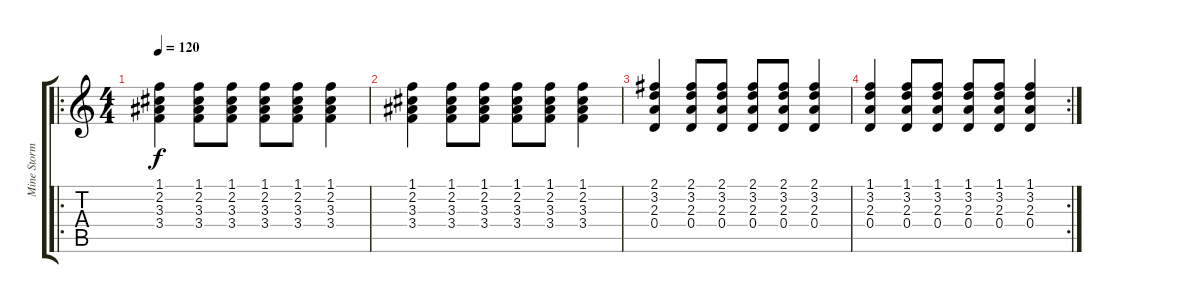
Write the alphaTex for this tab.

\track ("Mine Storm" "Mine Storm") {instrument overdrivenguitar}
\staff {score tabs}
\tuning (E4 B3 G3 D3 A2 E2) {hide}
\ro
\ts (4 4)
\tempo 120
\clef g2
\ks c
(1.1 2.2 3.3 3.4).4{dy f} (1.1 2.2 3.3 3.4).8 (1.1 2.2 3.3 3.4).8 (1.1 2.2 3.3 3.4).8 (1.1 2.2 3.3 3.4).8 (1.1 2.2 3.3 3.4).4 |
(1.1 2.2 3.3 3.4).4 (1.1 2.2 3.3 3.4).8 (1.1 2.2 3.3 3.4).8 (1.1 2.2 3.3 3.4).8 (1.1 2.2 3.3 3.4).8 (1.1 2.2 3.3 3.4).4 |
(2.1 3.2 2.3 0.4).4 (2.1 3.2 2.3 0.4).8 (2.1 3.2 2.3 0.4).8 (2.1 3.2 2.3 0.4).8 (2.1 3.2 2.3 0.4).8 (2.1 3.2 2.3 0.4).4 |
\rc 2
(1.1 3.2 2.3 0.4).4 (1.1 3.2 2.3 0.4).8 (1.1 3.2 2.3 0.4).8 (1.1 3.2 2.3 0.4).8 (1.1 3.2 2.3 0.4).8 (1.1 3.2 2.3 0.4).4
